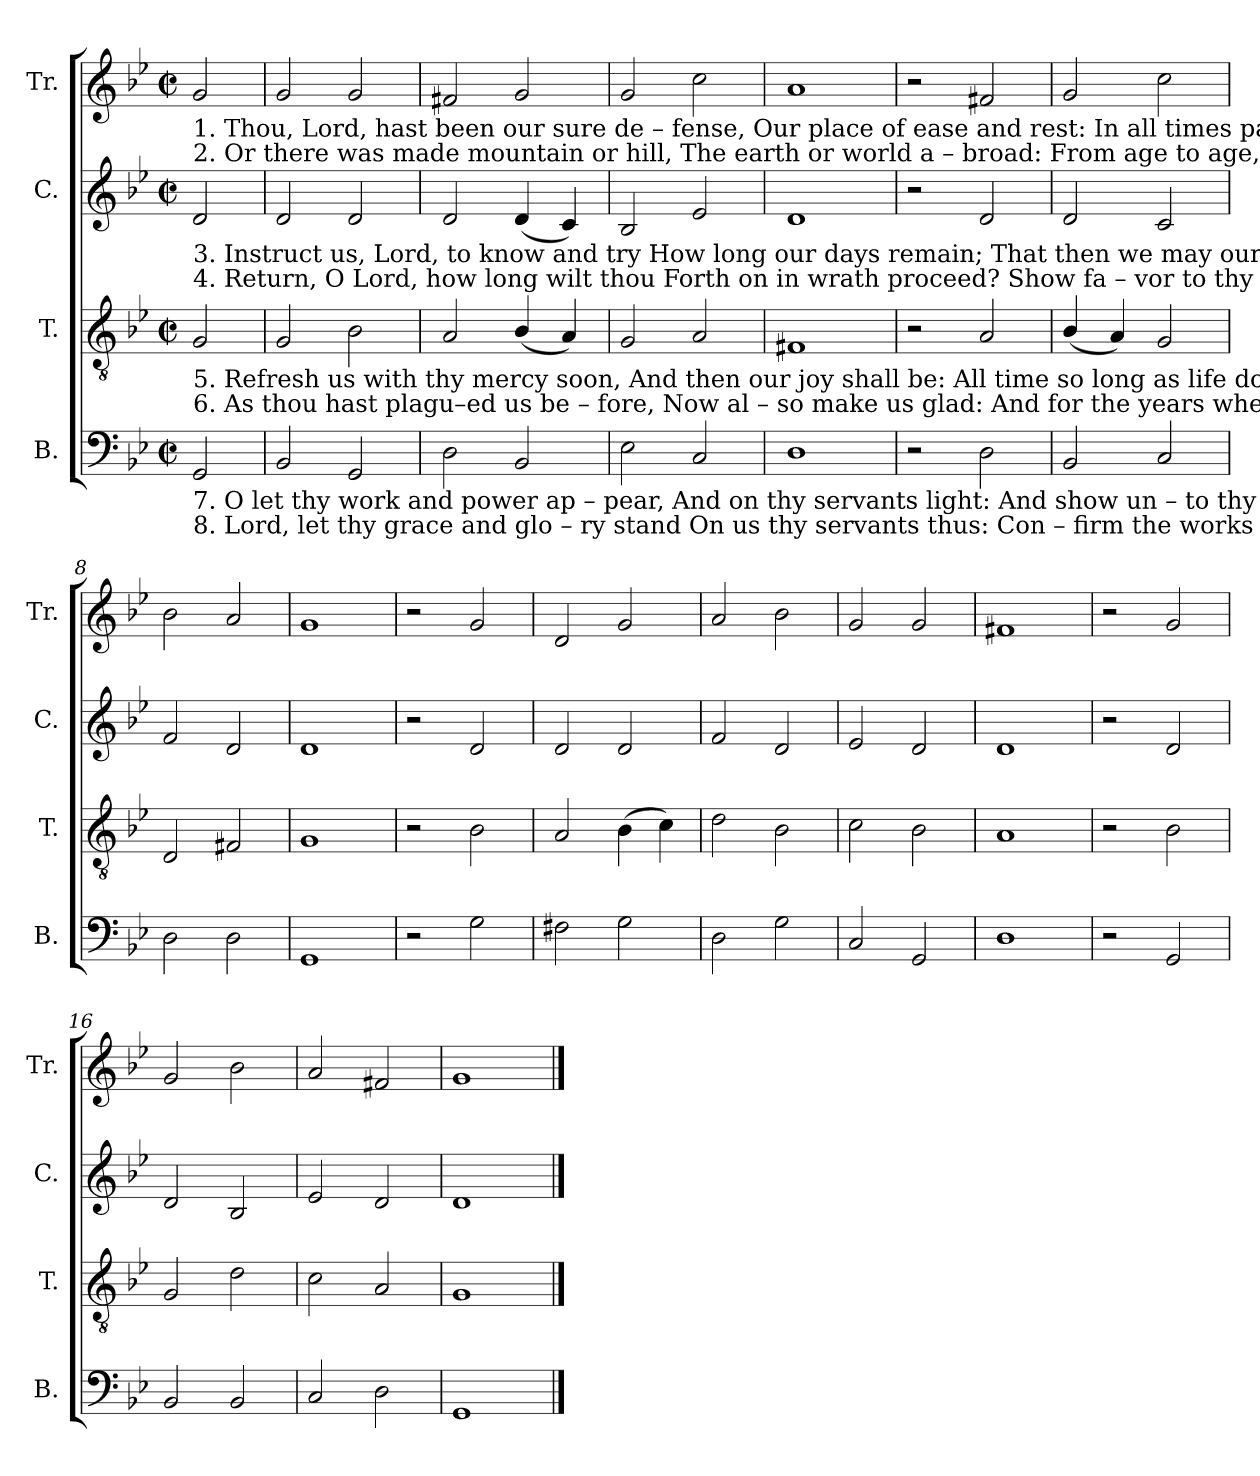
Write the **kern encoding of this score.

**kern	**kern	**kern	**kern
*part4	*part3	*part2	*part1
*staff4	*staff3	*staff2	*staff1
*I"B.	*I"T.	*I"C.	*I"Tr.
*I'B.	*I'T.	*I'C.	*I'Tr.
*clefF4	*clefGv2	*clefG2	*clefG2
*k[b-e-]	*k[b-e-]	*k[b-e-]	*k[b-e-]
*M2/2	*M2/2	*M2/2	*M2/2
*met(c|)	*met(c|)	*met(c|)	*met(c|)
*MM140	*MM140	*MM140	*MM140
=1	=1	=1	=1
!	!	!	!LO:TX:b:t=1. Thou, Lord, hast been our sure de – fense,     Our  place  of    ease  and  rest&colon;       In      all   times past,  yea so  long since,     As   cannot    be   expressed.
!	!	!	!LO:TX:b:t=2. Or there was  made  mountain  or    hill,        The  earth   or  world  a – broad&colon;    From   age    to    age,  and   always  still,      For    ever     thou  art  God.
!	!	!LO:TX:b:t=3. Instruct   us,  Lord,  to   know  and   try        How  long  our  days    remain;     That  then  we  may our  hearts  ap – ply       True  wisdom  to   at  –  tain.	!
!	!	!LO:TX:b:t=4. Return,    O   Lord,  how  long  wilt thou        Forth  on    in   wrath  proceed?   Show  fa  – vor  to   thy  ser – vants  now,     And  help  them at their need.	!
!	!LO:TX:b:t=5.  Refresh  us   with   thy     mercy    soon,        And  then  our   joy  shall   be&colon;      All      time   so  long  as  life  doth  last,      In  heart   rejoice   will    we.	!	!
!	!LO:TX:b:t=6. As  thou hast plagu–ed     us  be  – fore,        Now  al  –  so    make  us  glad&colon;     And     for  the years  wherein  full   sore      Af – flic – tion  we  have had.	!	!
!LO:TX:b:t=7.  O   let  thy   work   and  power ap – pear,     And   on    thy   servants   light&colon;     And   show  un – to   thy  children  dear,      Thy   glory   and  thy   might.	!	!	!
!LO:TX:b:t=8. Lord, let thy   grace  and  glo  –  ry   stand      On    us    thy   servants   thus&colon;     Con – firm  the works we  take  in   hand,     And prosper  them  to    us.	!	!	!
2GG!/	2G!/	2d!/	2g!/
=2	=2	=2	=2
2BB-!/	2G!/	2d!/	2g!/
2GG!/	2B-!\	2d!/	2g!/
=3	=3	=3	=3
2D!\	2A!/	2d!/	2f#X!/
2BB-!/	(<4B-!/	(<4d!/	2g!/
.	4A!/)	4c!/)	.
=4	=4	=4	=4
2E-!\	2G!/	2B-!/	2g!/
2C!/	2A!/	2e-!/	2cc!\
=5	=5	=5	=5
1D!	1F#X!	1d!	1a!
=6	=6	=6	=6
2r	2r	2r	2r
2D!\	2A!/	2d!/	2f#X!/
=7	=7	=7	=7
2BB-!/	(<4B-!/	2d!/	2g!/
.	4A!/)	.	.
2C!/	2G!/	2c!/	2cc!\
=8	=8	=8	=8
2D!\	2D!/	2f!/	2b-!\
2D!\	2F#X!/	2d!/	2a!/
=9	=9	=9	=9
1GG!	1G!	1d!	1g!
=10	=10	=10	=10
2r	2r	2r	2r
2G!\	2B-!\	2d!/	2g!/
=11	=11	=11	=11
2F#X!\	2A!/	2d!/	2d!/
2G!\	(>4B-!\	2d!/	2g!/
.	4c!\)	.	.
=12	=12	=12	=12
2D!\	2d!\	2f!/	2a!/
2G!\	2B-!\	2d!/	2b-!\
=13	=13	=13	=13
2C!/	2c!\	2e-!/	2g!/
2GG!/	2B-!\	2d!/	2g!/
=14	=14	=14	=14
1D!	1A!	1d!	1f#X!
=15	=15	=15	=15
2r	2r	2r	2r
2GG!/	2B-!\	2d!/	2g!/
=16	=16	=16	=16
2BB-!/	2G!/	2d!/	2g!/
2BB-!/	2d!\	2B-!/	2b-!\
=17	=17	=17	=17
2C!/	2c!\	2e-!/	2a!/
2D!\	2A!/	2d!/	2f#X!/
=18	=18	=18	=18
1GG!	1G!	1d!	1g!
==	==	==	==
*-	*-	*-	*-
